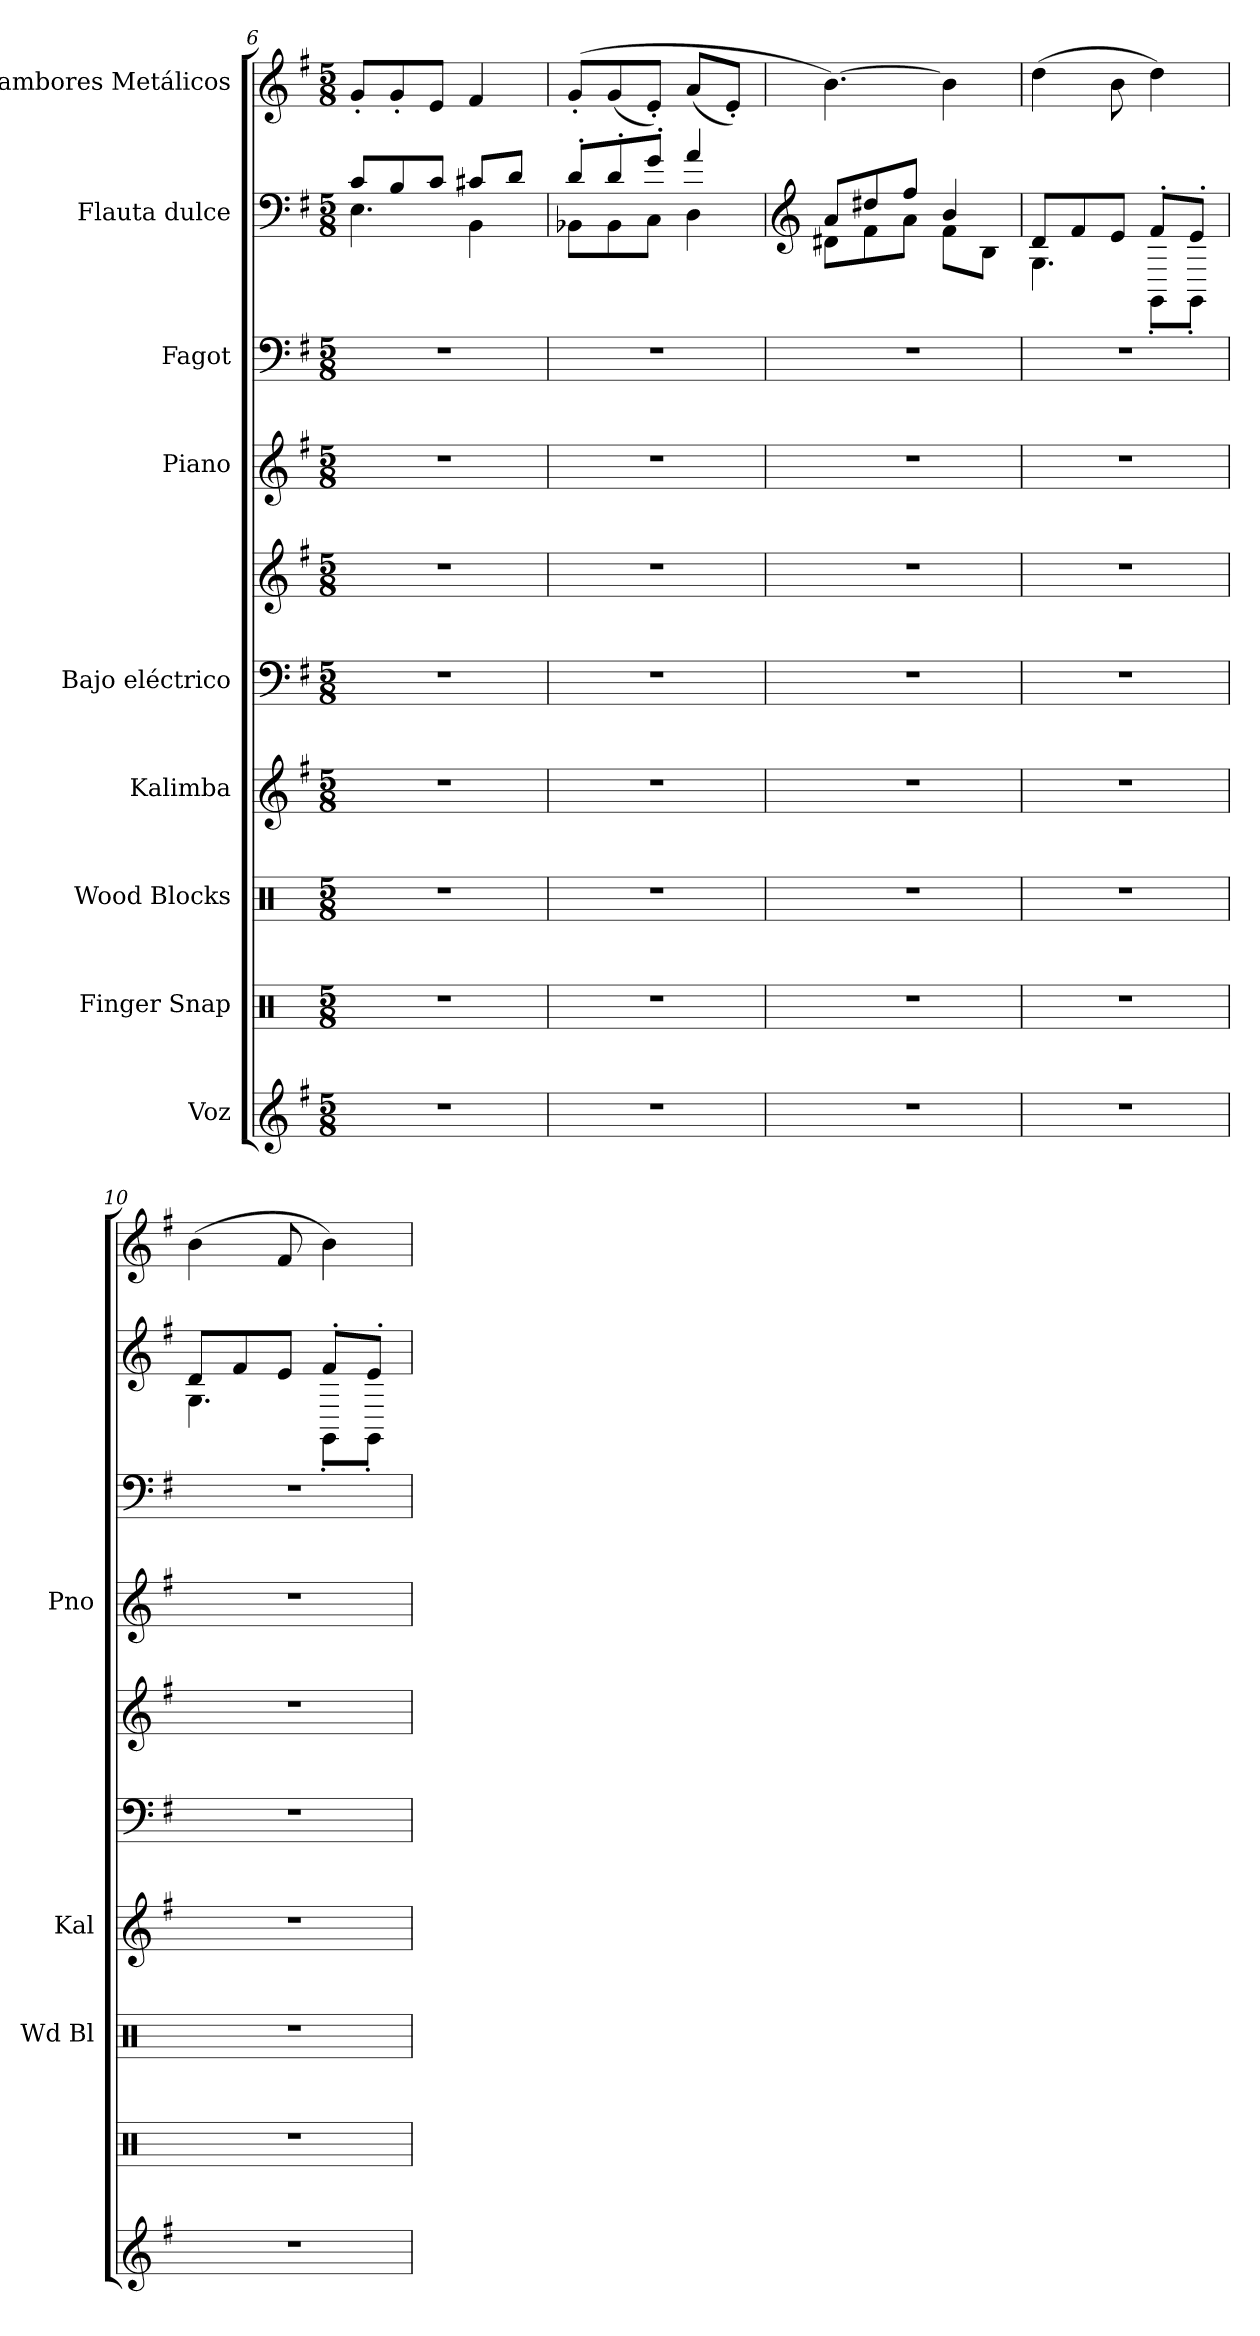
**kern	**kern	**kern	**kern	**kern	**kern	**kern	**kern	**kern	**kern
*part9	*part8	*part7	*part6	*part5	*part5	*part4	*part3	*part2	*part1
*staff10	*staff9	*staff8	*staff7	*staff6	*staff5	*staff4	*staff3	*staff2	*staff1
*I"Voz	*I"Finger Snap	*I"Wood Blocks	*I"Kalimba	*I"Bajo eléctrico	*	*I"Piano	*I"Fagot	*I"Flauta dulce	*I"Tambores Metálicos
*	*	*I'Wd Bl	*I'Kal	*	*	*I'Pno	*	*	*
*clefG2	*clefX	*clefX	*clefG2	*clefF4	*clefG2	*clefG2	*clefF4	*clefF4	*clefG2
*	*	*	*	*ITrd7c12	*ITrd7c12	*	*	*	*
*k[f#]	*k[]	*k[]	*k[f#]	*k[f#]	*k[f#]	*k[f#]	*k[f#]	*k[f#]	*k[f#]
*M5/8	*M5/8	*M5/8	*M5/8	*M5/8	*M5/8	*M5/8	*M5/8	*M5/8	*M5/8
=6	=6	=6	=6	=6	=6	=6	=6	=6	=6
*	*	*	*	*	*	*	*	*^	*
8%5r	8%5r	8%5r	8%5r	8%5r	8%5r	8%5r	8%5r	8c/L	4.E\	8g'>/L
.	.	.	.	.	.	.	.	8B/	.	8g'>/
.	.	.	.	.	.	.	.	8c/J	.	8e/J
.	.	.	.	.	.	.	.	8c#X/L	4BB\	4f#/
.	.	.	.	.	.	.	.	8d/J	.	.
!!LO:LB:g=z
=7	=7	=7	=7	=7	=7	=7	=7	=7	=7	=7
8%5r	8%5r	8%5r	8%5r	8%5r	8%5r	8%5r	8%5r	8d'/L	8BB-X\L	(>8g'>/L
.	.	.	.	.	.	.	.	8d'/	8BB-\	(<8g/
.	.	.	.	.	.	.	.	8g'/J	8C\J	8e'>/J)
.	.	.	.	.	.	.	.	4a/	4D\	(<8a/L
.	.	.	.	.	.	.	.	.	.	8e'>/J)
=8	=8	=8	=8	=8	=8	=8	=8	=8	=8	=8
*	*	*	*	*	*	*	*	*clefG2	*	*
8%5r	8%5r	8%5r	8%5r	8%5r	8%5r	8%5r	8%5r	8a/L	8d#X\L	[4.b\)
.	.	.	.	.	.	.	.	8dd#X/	8f#\	.
.	.	.	.	.	.	.	.	8ff#/J	8a\J	.
.	.	.	.	.	.	.	.	4b/	8f#\L	4b\]
.	.	.	.	.	.	.	.	.	8B\J	.
=9	=9	=9	=9	=9	=9	=9	=9	=9	=9	=9
8%5r	8%5r	8%5r	8%5r	8%5r	8%5r	8%5r	8%5r	8d/L	4.G\	(>4dd\
.	.	.	.	.	.	.	.	8f#/	.	.
.	.	.	.	.	.	.	.	8e/J	.	8b\
.	.	.	.	.	.	.	.	8f#'/L	8GG'\L	4dd\)
.	.	.	.	.	.	.	.	8e'/J	8GG'\J	.
=10	=10	=10	=10	=10	=10	=10	=10	=10	=10	=10
8%5r	8%5r	8%5r	8%5r	8%5r	8%5r	8%5r	8%5r	8d/L	4.G\	(>4b\
.	.	.	.	.	.	.	.	8f#/	.	.
.	.	.	.	.	.	.	.	8e/J	.	8f#/
.	.	.	.	.	.	.	.	8f#'/L	8GG'\L	4b\)
.	.	.	.	.	.	.	.	8e'/J	8GG'\J	.
*	*	*	*	*	*	*	*	*v	*v	*
=	=	=	=	=	=	=	=	=	=
*-	*-	*-	*-	*-	*-	*-	*-	*-	*-
